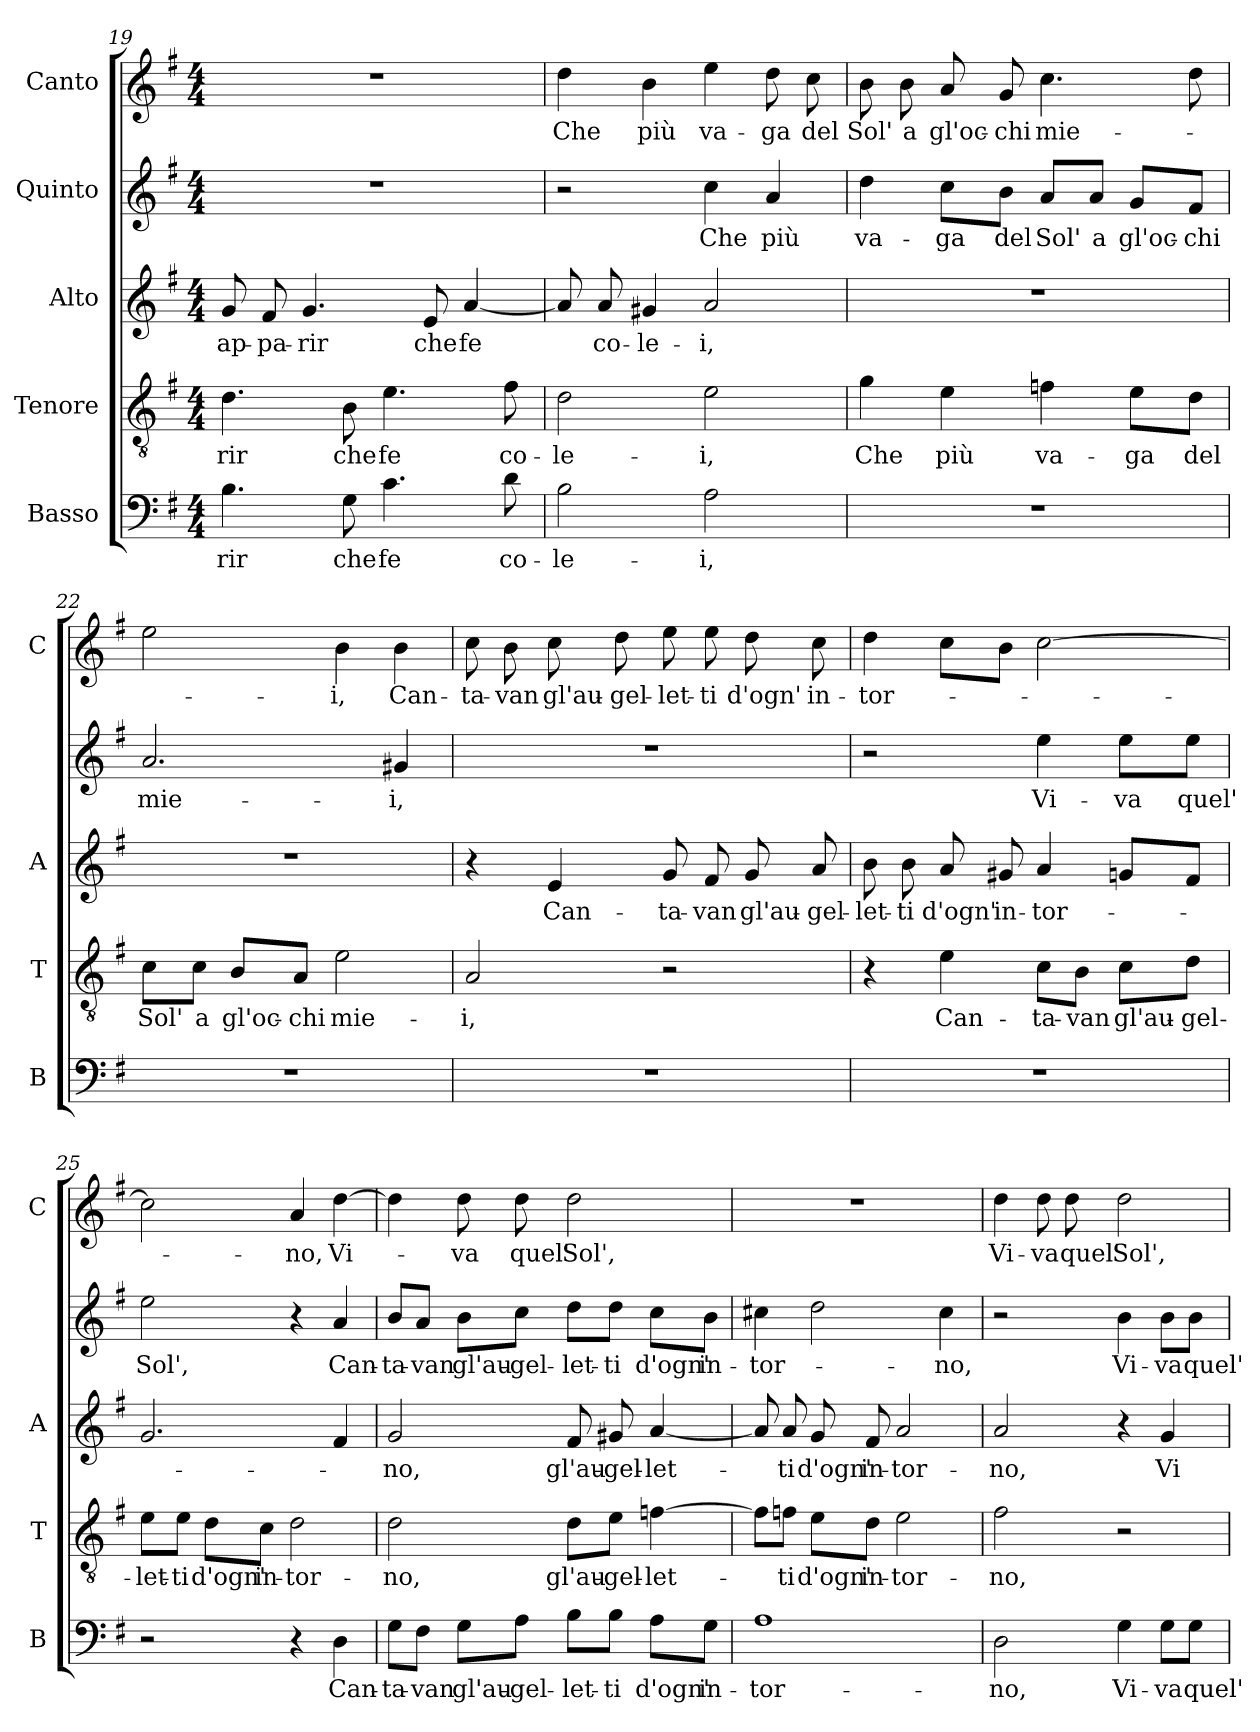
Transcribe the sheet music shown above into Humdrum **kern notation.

**kern	**text	**kern	**text	**kern	**text	**kern	**text	**kern	**text
*part5	*part5	*part4	*part4	*part3	*part3	*part2	*part2	*part1	*part1
*staff5	*staff5	*staff4	*staff4	*staff3	*staff3	*staff2	*staff2	*staff1	*staff1
*I"Basso	*	*I"Tenore	*	*I"Alto	*	*I"Quinto	*	*I"Canto	*
*I'B	*	*I'T	*	*I'A	*	*	*	*I'C	*
*clefF4	*	*clefGv2	*	*clefG2	*	*clefG2	*	*clefG2	*
*k[f#]	*	*k[f#]	*	*k[f#]	*	*k[f#]	*	*k[f#]	*
*G:	*	*G:	*	*G:	*	*G:	*	*G:	*
*M4/4	*	*M4/4	*	*M4/4	*	*M4/4	*	*M4/4	*
=19	=19	=19	=19	=19	=19	=19	=19	=19	=19
!	!LO:LY:b	!	!LO:LY:b	!	!LO:LY:b	!	!	!	!
4.B\	-rir	4.d\	-rir	8g/	ap-	1r	.	1r	.
!	!	!	!	!	!LO:LY:b	!	!	!	!
.	.	.	.	8f#/	-pa-	.	.	.	.
!	!	!	!	!	!LO:LY:b	!	!	!	!
.	.	.	.	4.g/	-rir	.	.	.	.
!	!LO:LY:b	!	!LO:LY:b	!	!	!	!	!	!
8G\	che	8B\	che	.	.	.	.	.	.
!	!LO:LY:b	!	!LO:LY:b	!	!	!	!	!	!
4.c\	fe	4.e\	fe	.	.	.	.	.	.
!	!	!	!	!	!LO:LY:b	!	!	!	!
.	.	.	.	8e/	che	.	.	.	.
!	!	!	!	!	!LO:LY:b	!	!	!	!
.	.	.	.	[4a/	fe	.	.	.	.
!	!LO:LY:b	!	!LO:LY:b	!	!	!	!	!	!
8d\	co-	8f#\	co-	.	.	.	.	.	.
!!LO:LB:g=z
=20	=20	=20	=20	=20	=20	=20	=20	=20	=20
!	!LO:LY:b	!	!LO:LY:b	!	!	!	!	!	!LO:LY:b
2B\	-le-	2d\	-le-	8a/]	.	2r	.	4dd\	Che
!	!	!	!	!	!LO:LY:b	!	!	!	!
.	.	.	.	8a/	co-	.	.	.	.
!	!	!	!	!	!LO:LY:b	!	!	!	!LO:LY:b
.	.	.	.	4g#X/	-le-	.	.	4b\	più
!	!LO:LY:b	!	!LO:LY:b	!	!LO:LY:b	!	!LO:LY:b	!	!LO:LY:b
2A\	-i,	2e\	-i,	2a/	-i,	4cc\	Che	4ee\	va-
!	!	!	!	!	!	!	!LO:LY:b	!	!LO:LY:b
.	.	.	.	.	.	4a/	più	8dd\	-ga
!	!	!	!	!	!	!	!	!	!LO:LY:b
.	.	.	.	.	.	.	.	8cc\	del
=21	=21	=21	=21	=21	=21	=21	=21	=21	=21
!	!	!	!LO:LY:b	!	!	!	!LO:LY:b	!	!LO:LY:b
1r	.	4g\	Che	1r	.	4dd\	va-	8b\	Sol'
!	!	!	!	!	!	!	!	!	!LO:LY:b
.	.	.	.	.	.	.	.	8b\	a
!	!	!	!LO:LY:b	!	!	!	!LO:LY:b	!	!LO:LY:b
.	.	4e\	più	.	.	8cc\L	-ga	8a/	gl'oc-
!	!	!	!	!	!	!	!LO:LY:b	!	!LO:LY:b
.	.	.	.	.	.	8b\J	del	8g/	-chi
!	!	!	!LO:LY:b	!	!	!	!LO:LY:b	!	!LO:LY:b
.	.	4fn\	va-	.	.	8a/L	Sol'	4.cc\	mie-
!	!	!	!	!	!	!	!LO:LY:b	!	!
.	.	.	.	.	.	8a/J	a	.	.
!	!	!	!LO:LY:b	!	!	!	!LO:LY:b	!	!
.	.	8e\L	-ga	.	.	8g/L	gl'oc-	.	.
!	!	!	!LO:LY:b	!	!	!	!LO:LY:b	!	!
.	.	8d\J	del	.	.	8f#/J	-chi	8dd\	.
=22	=22	=22	=22	=22	=22	=22	=22	=22	=22
!	!	!	!LO:LY:b	!	!	!	!LO:LY:b	!	!
1r	.	8c\L	Sol'	1r	.	2.a/	mie-	2ee\	.
!	!	!	!LO:LY:b	!	!	!	!	!	!
.	.	8c\J	a	.	.	.	.	.	.
!	!	!	!LO:LY:b	!	!	!	!	!	!
.	.	8B/L	gl'oc-	.	.	.	.	.	.
!	!	!	!LO:LY:b	!	!	!	!	!	!
.	.	8A/J	-chi	.	.	.	.	.	.
!	!	!	!LO:LY:b	!	!	!	!	!	!LO:LY:b
.	.	2e\	mie-	.	.	.	.	4b\	-i,
!	!	!	!	!	!	!	!LO:LY:b	!	!LO:LY:b
.	.	.	.	.	.	4g#X/	-i,	4b\	Can-
=23	=23	=23	=23	=23	=23	=23	=23	=23	=23
!	!	!	!LO:LY:b	!	!	!	!	!	!LO:LY:b
1r	.	2A/	-i,	4r	.	1r	.	8cc\	-ta-
!	!	!	!	!	!	!	!	!	!LO:LY:b
.	.	.	.	.	.	.	.	8b\	-van
!	!	!	!	!	!LO:LY:b	!	!	!	!LO:LY:b
.	.	.	.	4e/	Can-	.	.	8cc\	gl'au-
!	!	!	!	!	!	!	!	!	!LO:LY:b
.	.	.	.	.	.	.	.	8dd\	-gel-
!	!	!	!	!	!LO:LY:b	!	!	!	!LO:LY:b
.	.	2r	.	8g/	-ta-	.	.	8ee\	-let-
!	!	!	!	!	!LO:LY:b	!	!	!	!LO:LY:b
.	.	.	.	8f#/	-van	.	.	8ee\	-ti
!	!	!	!	!	!LO:LY:b	!	!	!	!LO:LY:b
.	.	.	.	8g/	gl'au-	.	.	8dd\	d'ogn'
!	!	!	!	!	!LO:LY:b	!	!	!	!LO:LY:b
.	.	.	.	8a/	-gel-	.	.	8cc\	in-
!!LO:PB:g=z
=24	=24	=24	=24	=24	=24	=24	=24	=24	=24
!	!	!	!	!	!LO:LY:b	!	!	!	!LO:LY:b
1r	.	4r	.	8b\	-let-	2r	.	4dd\	-tor-
!	!	!	!	!	!LO:LY:b	!	!	!	!
.	.	.	.	8b\	-ti	.	.	.	.
!	!	!	!LO:LY:b	!	!LO:LY:b	!	!	!	!
.	.	4e\	Can-	8a/	d'ogn'	.	.	8cc\L	.
!	!	!	!	!	!LO:LY:b	!	!	!	!
.	.	.	.	8g#X/	in-	.	.	8b\J	.
!	!	!	!LO:LY:b	!	!LO:LY:b	!	!LO:LY:b	!	!
.	.	8c\L	-ta-	4a/	-tor-	4ee\	Vi-	[2cc\	.
!	!	!	!LO:LY:b	!	!	!	!	!	!
.	.	8B\J	-van	.	.	.	.	.	.
!	!	!	!LO:LY:b	!	!	!	!LO:LY:b	!	!
.	.	8c\L	gl'au-	8gn/L	.	8ee\L	-va	.	.
!	!	!	!LO:LY:b	!	!	!	!LO:LY:b	!	!
.	.	8d\J	-gel-	8f#/J	.	8ee\J	quel'	.	.
=25	=25	=25	=25	=25	=25	=25	=25	=25	=25
!	!	!	!LO:LY:b	!	!	!	!LO:LY:b	!	!
2r	.	8e\L	-let-	2.g/	.	2ee\	Sol',	2cc\]	.
!	!	!	!LO:LY:b	!	!	!	!	!	!
.	.	8e\J	-ti	.	.	.	.	.	.
!	!	!	!LO:LY:b	!	!	!	!	!	!
.	.	8d\L	d'ogn'	.	.	.	.	.	.
!	!	!	!LO:LY:b	!	!	!	!	!	!
.	.	8c\J	in-	.	.	.	.	.	.
!	!	!	!LO:LY:b	!	!	!	!	!	!LO:LY:b
4r	.	2d\	-tor-	.	.	4r	.	4a/	-no,
!	!LO:LY:b	!	!	!	!	!	!LO:LY:b	!	!LO:LY:b
4D\	Can-	.	.	4f#/	.	4a/	Can-	[4dd\	Vi-
=26	=26	=26	=26	=26	=26	=26	=26	=26	=26
!	!LO:LY:b	!	!LO:LY:b	!	!LO:LY:b	!	!LO:LY:b	!	!
8G\L	-ta-	2d\	-no,	2g/	-no,	8b/L	-ta-	4dd\]	.
!	!LO:LY:b	!	!	!	!	!	!LO:LY:b	!	!
8F#\J	-van	.	.	.	.	8a/J	-van	.	.
!	!LO:LY:b	!	!	!	!	!	!LO:LY:b	!	!LO:LY:b
8G\L	gl'au-	.	.	.	.	8b\L	gl'au-	8dd\	-va
!	!LO:LY:b	!	!	!	!	!	!LO:LY:b	!	!LO:LY:b
8A\J	-gel-	.	.	.	.	8cc\J	-gel-	8dd\	quel'
!	!LO:LY:b	!	!LO:LY:b	!	!LO:LY:b	!	!LO:LY:b	!	!LO:LY:b
8B\L	-let-	8d\L	gl'au-	8f#/	gl'au-	8dd\L	-let-	2dd\	Sol',
!	!LO:LY:b	!	!LO:LY:b	!	!LO:LY:b	!	!LO:LY:b	!	!
8B\J	-ti	8e\J	-gel-	8g#X/	-gel-	8dd\J	-ti	.	.
!	!LO:LY:b	!	!LO:LY:b	!	!LO:LY:b	!	!LO:LY:b	!	!
8A\L	d'ogn'	[4fn\	-let-	[4a/	-let-	8cc\L	d'ogn'	.	.
!	!LO:LY:b	!	!	!	!	!	!LO:LY:b	!	!
8G\J	in-	.	.	.	.	8b\J	in-	.	.
=27	=27	=27	=27	=27	=27	=27	=27	=27	=27
!	!LO:LY:b	!	!	!	!	!	!LO:LY:b	!	!
1A	-tor-	8f\L]	.	8a/]	.	4cc#X\	-tor-	1r	.
!	!	!	!LO:LY:b	!	!LO:LY:b	!	!	!	!
.	.	8fn\J	-ti	8a/	-ti	.	.	.	.
!	!	!	!LO:LY:b	!	!LO:LY:b	!	!	!	!
.	.	8e\L	d'ogn'	8g/	d'ogn'	2dd\	.	.	.
!	!	!	!LO:LY:b	!	!LO:LY:b	!	!	!	!
.	.	8d\J	in-	8f#/	in-	.	.	.	.
!	!	!	!LO:LY:b	!	!LO:LY:b	!	!	!	!
.	.	2e\	-tor-	2a/	-tor-	.	.	.	.
!	!	!	!	!	!	!	!LO:LY:b	!	!
.	.	.	.	.	.	4cc#\	-no,	.	.
!!LO:LB:g=z
=28	=28	=28	=28	=28	=28	=28	=28	=28	=28
!	!LO:LY:b	!	!LO:LY:b	!	!LO:LY:b	!	!	!	!LO:LY:b
2D\	-no,	2f#i\	-no,	2a/	-no,	2r	.	4dd\	Vi-
!	!	!	!	!	!	!	!	!	!LO:LY:b
.	.	.	.	.	.	.	.	8dd\	-va
!	!	!	!	!	!	!	!	!	!LO:LY:b
.	.	.	.	.	.	.	.	8dd\	quel'
!	!LO:LY:b	!	!	!	!	!	!LO:LY:b	!	!LO:LY:b
4G\	Vi-	2r	.	4r	.	4b\	Vi-	2dd\	Sol',
!	!LO:LY:b	!	!	!	!LO:LY:b	!	!LO:LY:b	!	!
8G\L	-va	.	.	4g/	Vi-	8b\L	-va	.	.
!	!LO:LY:b	!	!	!	!	!	!LO:LY:b	!	!
8G\J	quel'	.	.	.	.	8b\J	quel'	.	.
=	=	=	=	=	=	=	=	=	=
*-	*-	*-	*-	*-	*-	*-	*-	*-	*-
